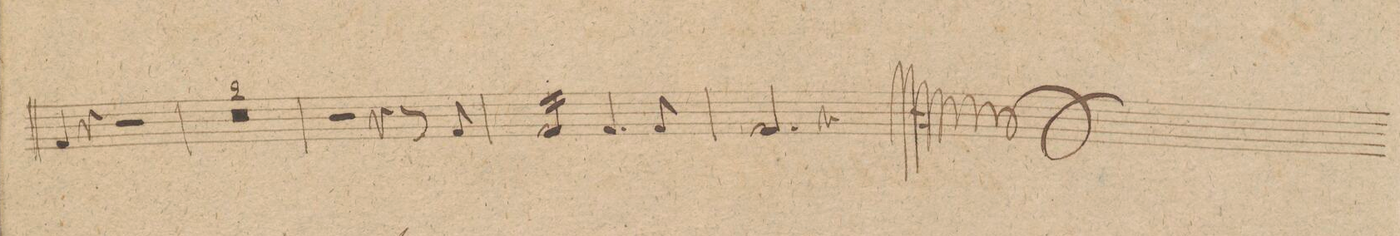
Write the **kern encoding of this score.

**kern	**dynam
*I"Tympano.	*
*clefF4	*
*k[]	*
*met(c|)	*
*M2/2	*
4AA/	.
4r	.
2r	.
=242	=242
0r	.
=243	=243
=244	=244
2r	.
4r	.
8r	.
8AA/	.
=245	=245
*tremolo	*
16AA/LL	.
16AA/	.
16AA/	.
16AA/	.
16AA/	.
16AA/	.
16AA/	.
16AA/JJ	.
*Xtremolo	*
4.AA/	.
8AA/	.
=246	=246
2.AA/	.
4r	.
==	==
*-	*-
